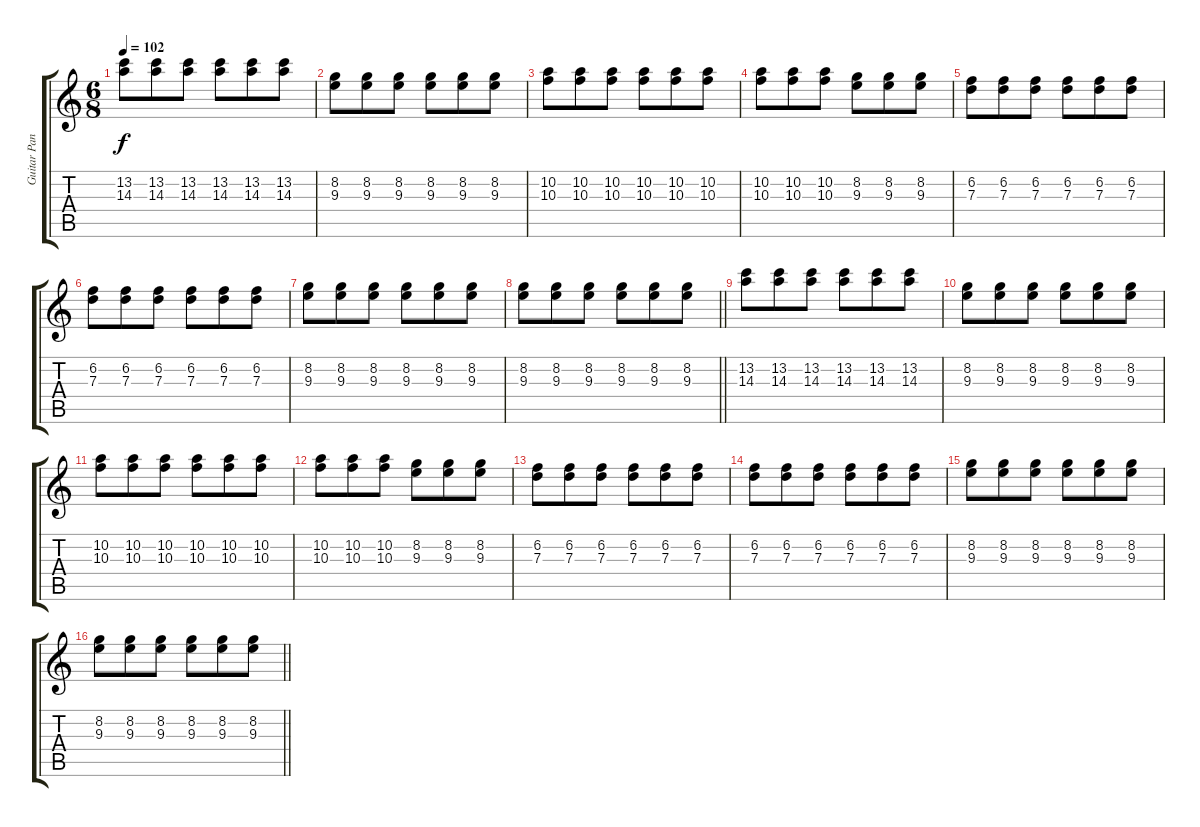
\track ("Guitar Panned Left" "Guitar Pan") {instrument overdrivenguitar}
\staff {score tabs}
\tuning (E4 B3 G3 D3 A2 D2) {hide}
\ts (6 8)
\tempo 102
\clef g2
\ks aminor
(13.2 14.3).8{dy f} (13.2 14.3).8 (13.2 14.3).8 (13.2 14.3).8 (13.2 14.3).8 (13.2 14.3).8 |
(8.2 9.3).8 (8.2 9.3).8 (8.2 9.3).8 (8.2 9.3).8 (8.2 9.3).8 (8.2 9.3).8 |
(10.2 10.3).8 (10.2 10.3).8 (10.2 10.3).8 (10.2 10.3).8 (10.2 10.3).8 (10.2 10.3).8 |
(10.2 10.3).8 (10.2 10.3).8 (10.2 10.3).8 (8.2 9.3).8 (8.2 9.3).8 (8.2 9.3).8 |
(6.2 7.3).8 (6.2 7.3).8 (6.2 7.3).8 (6.2 7.3).8 (6.2 7.3).8 (6.2 7.3).8 |
(6.2 7.3).8 (6.2 7.3).8 (6.2 7.3).8 (6.2 7.3).8 (6.2 7.3).8 (6.2 7.3).8 |
(8.2 9.3).8 (8.2 9.3).8 (8.2 9.3).8 (8.2 9.3).8 (8.2 9.3).8 (8.2 9.3).8 |
\barLineRight lightlight
(8.2 9.3).8 (8.2 9.3).8 (8.2 9.3).8 (8.2 9.3).8 (8.2 9.3).8 (8.2 9.3).8 |
(13.2 14.3).8 (13.2 14.3).8 (13.2 14.3).8 (13.2 14.3).8 (13.2 14.3).8 (13.2 14.3).8 |
(8.2 9.3).8 (8.2 9.3).8 (8.2 9.3).8 (8.2 9.3).8 (8.2 9.3).8 (8.2 9.3).8 |
(10.2 10.3).8 (10.2 10.3).8 (10.2 10.3).8 (10.2 10.3).8 (10.2 10.3).8 (10.2 10.3).8 |
(10.2 10.3).8 (10.2 10.3).8 (10.2 10.3).8 (8.2 9.3).8 (8.2 9.3).8 (8.2 9.3).8 |
(6.2 7.3).8 (6.2 7.3).8 (6.2 7.3).8 (6.2 7.3).8 (6.2 7.3).8 (6.2 7.3).8 |
(6.2 7.3).8 (6.2 7.3).8 (6.2 7.3).8 (6.2 7.3).8 (6.2 7.3).8 (6.2 7.3).8 |
(8.2 9.3).8 (8.2 9.3).8 (8.2 9.3).8 (8.2 9.3).8 (8.2 9.3).8 (8.2 9.3).8 |
\barLineRight lightlight
(8.2 9.3).8 (8.2 9.3).8 (8.2 9.3).8 (8.2 9.3).8 (8.2 9.3).8 (8.2 9.3).8
